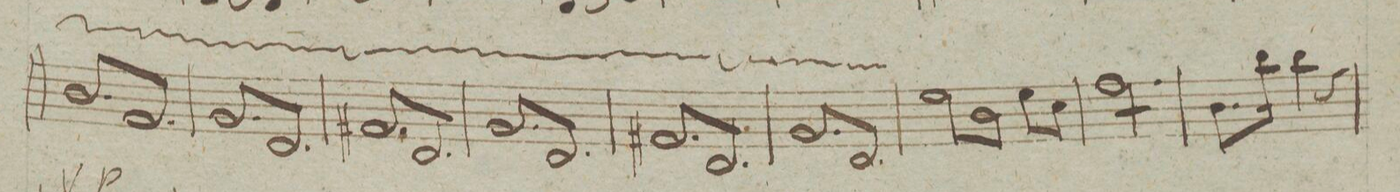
**kern	**dynam
*I"Baſso	*
*clefF4	*
*k[f#]	*
*M3/4	*
8d/L	.
8A/	.
8d/	.
8A/	.
8d/	.
8A/J	.
=64	=64
8B/L	.
8F#/	.
8B/	.
8F#/	.
8B/	.
8F#/J	.
=65	=65
8A#X/L	.
8F#/	.
8A#/	.
8F#/	.
8A#/	.
8F#/J	.
=66	=66
8B/L	.
8F#/	.
8B/	.
8F#/	.
8B/	.
8F#/J	.
=67	=67
8A#X/L	.
8F#/	.
8A#/	.
8F#/	.
8A#/	.
8F#/J	.
=68	=68
8B/L	.
8F#/	.
8B/	.
8F#/	.
8B/	.
8F#/J	.
*X8va	*
=69	=69
8G\L	.
8D\	.
8G\	.
8D\J	.
*Xtremolo	*
8G\L	.
8E\J	.
=70	=70
*tremolo	*
8A\L	.
8A\	.
8A\	.
8A\	.
8A\	.
8A\J	.
*Xtremolo	*
=71	=71
8.D\L	.
16d\Jk	.
4d\	.
4r	.
=72	=72
*-	*-
